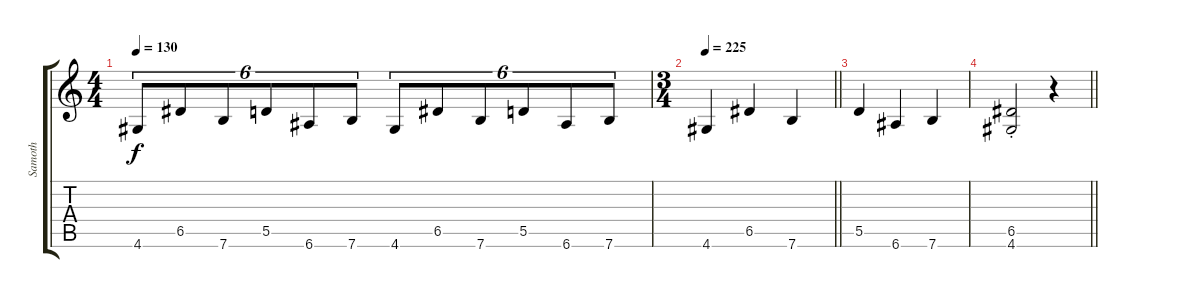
\track ("Samoth" "Samoth") {instrument distortionguitar}
\staff {score tabs}
\tuning (E4 B3 G3 D3 A2 E2) {hide}
\ts (4 4)
\tempo 130
\clef g2
\ks c
4.6.8{tu (6 4) dy f} 6.5.8{tu (6 4)} 7.6.8{tu (6 4)} 5.5.8{tu (6 4)} 6.6.8{tu (6 4)} 7.6.8{tu (6 4)} 4.6.8{tu (6 4)} 6.5.8{tu (6 4)} 7.6.8{tu (6 4)} 5.5.8{tu (6 4)} 6.6.8{tu (6 4)} 7.6.8{tu (6 4)} |
\ts (3 4)
\tempo 200
\tempo 225
\barLineRight lightlight
4.6.4 6.5.4 7.6.4 |
5.5.4 6.6.4 7.6.4 |
\barLineRight lightlight
(6.5{st} 4.6{st}).2 r.4
